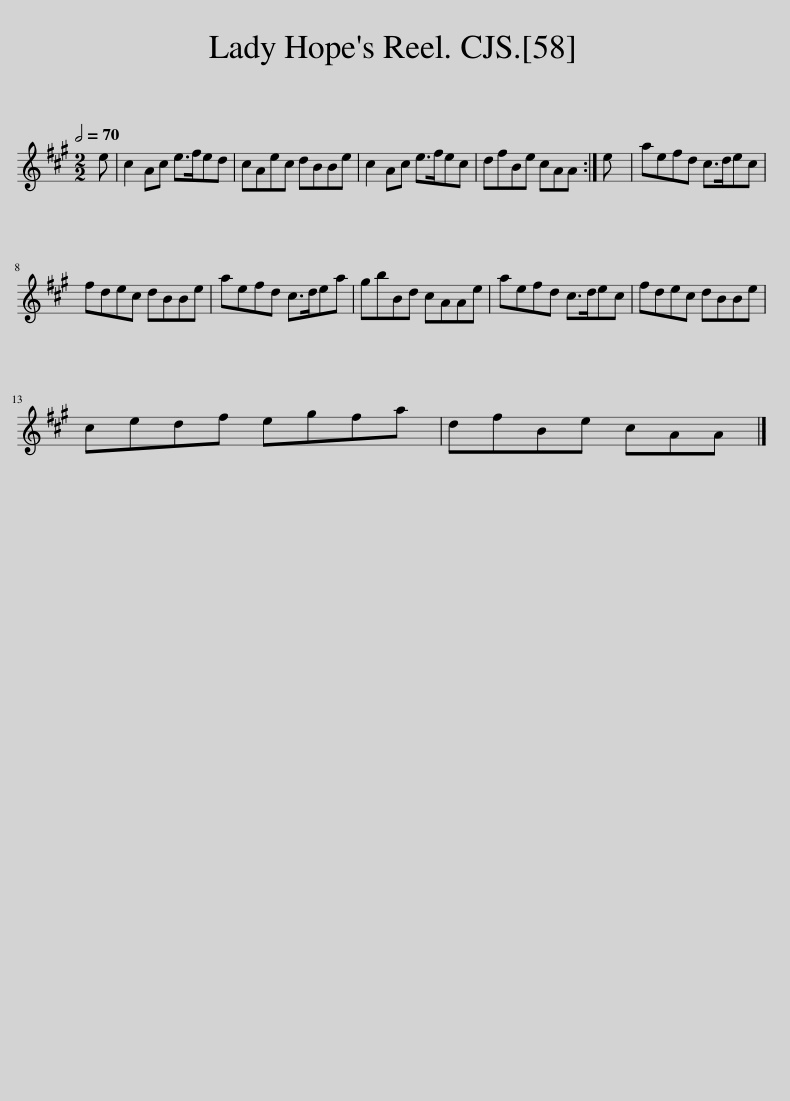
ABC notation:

X:1
L:1/8
Q:1/2=70
M:2/2
I:linebreak $
K:A
V:1 treble
V:1
 e | c2 Ac e>fed | cAec dBBe | c2 Ac e>fec | dfBe cAA :| %5
 e | aefd c>dec |$ fdec dBBe | aefd c>dea | gbBd cAAe | %10
 aefd c>dec | fdec dBBe |$ cedf egfa | dfBe cAA |] %14
